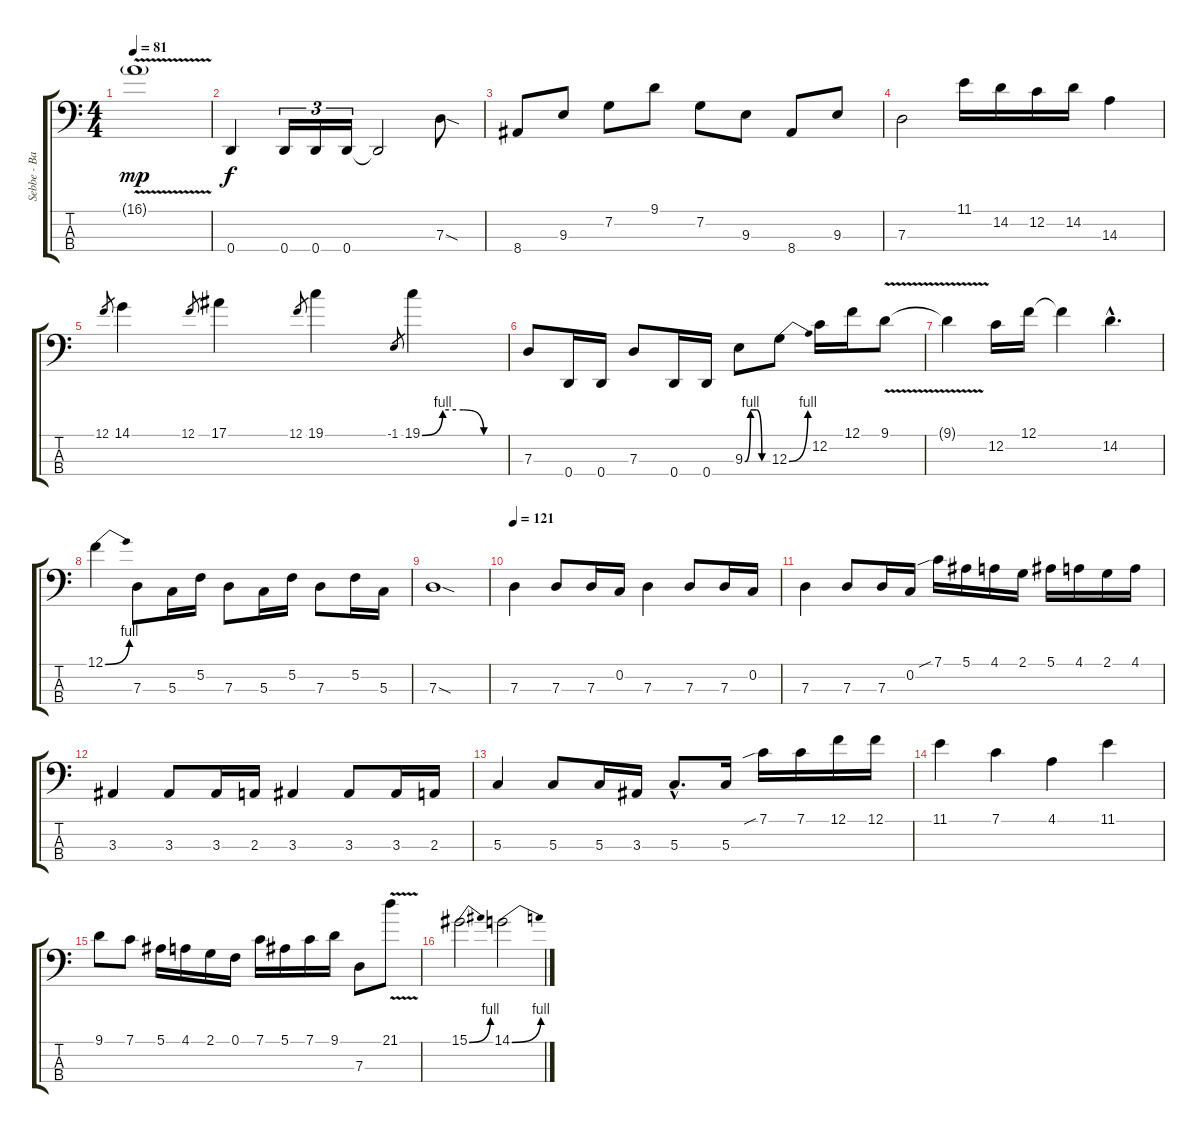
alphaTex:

\track ("Sebbe - Bass Guitar" "Sebbe - Ba") {instrument electricbassfinger}
\staff {score tabs}
\tuning (F2 C2 G1 D1) {hide}
\ts (4 4)
\tempo 81
\clef f4
\ks c
16.1{v g}.1{dy mp} |
0.4.4{dy f} 0.4.16{tu (3 2)} 0.4.16{tu (3 2)} 0.4.16{tu (3 2)} 0.4{t}.2 7.3{sod}.8 |
8.4.8 9.3.8 7.2.8 9.1.8 7.2.8 9.3.8 8.4.8 9.3.8 |
7.3.2 11.1.16 14.2.16 12.2.16 14.2.16 14.3.4 |
12.1.8{gr} 14.1.4 12.1.8{gr} 17.1.4 12.1.8{gr} 19.1.4 -1.1.8{gr} 19.1{be (custom 0 0 15 4 30 4 45 0 60 0)}.4 |
7.3.8 0.4.16 0.4.16 7.3.8 0.4.16 0.4.16 9.3{be (custom 0 0 15 4 30 4 45 0 60 0)}.8 12.3{be (bend 0 0 60 4)}.8 12.2.16 12.1.16 9.1{v}.8 |
9.1{t}.4 12.2.16 12.1.16 12.1{t}.4 14.2{hac}.4{d} |
12.1{be (bend 0 0 60 4)}.4 7.3.8 5.3.16 5.2.16 7.3.8 5.3.16 5.2.16 7.3.8 5.2.16 5.3.16 |
7.3{sod}.1 |
\tempo 121
7.3.4 7.3.8 7.3.16 0.2.16 7.3.4 7.3.8 7.3.16 0.2.16 |
7.3.4 7.3.8 7.3.16 0.2.16 7.1{sib}.16 5.1.16 4.1.16 2.1.16 5.1.16 4.1.16 2.1.16 4.1.16 |
3.3.4 3.3.8 3.3.16 2.3.16 3.3.4 3.3.8 3.3.16 2.3.16 |
5.3.4 5.3.8 5.3.16 3.3.16 5.3{hac}.8{d} 5.3.16 7.1{sib}.16 7.1.16 12.1.16 12.1.16 |
11.1.4 7.1.4 4.1.4 11.1.4 |
9.1.8 7.1.8 5.1.16 4.1.16 2.1.16 0.1.16 7.1.16 5.1.16 7.1.16 9.1.16 7.3.8 21.1{v}.8 |
15.1{be (bend 0 0 60 4)}.2 14.1{be (bend 0 0 60 4)}.2
